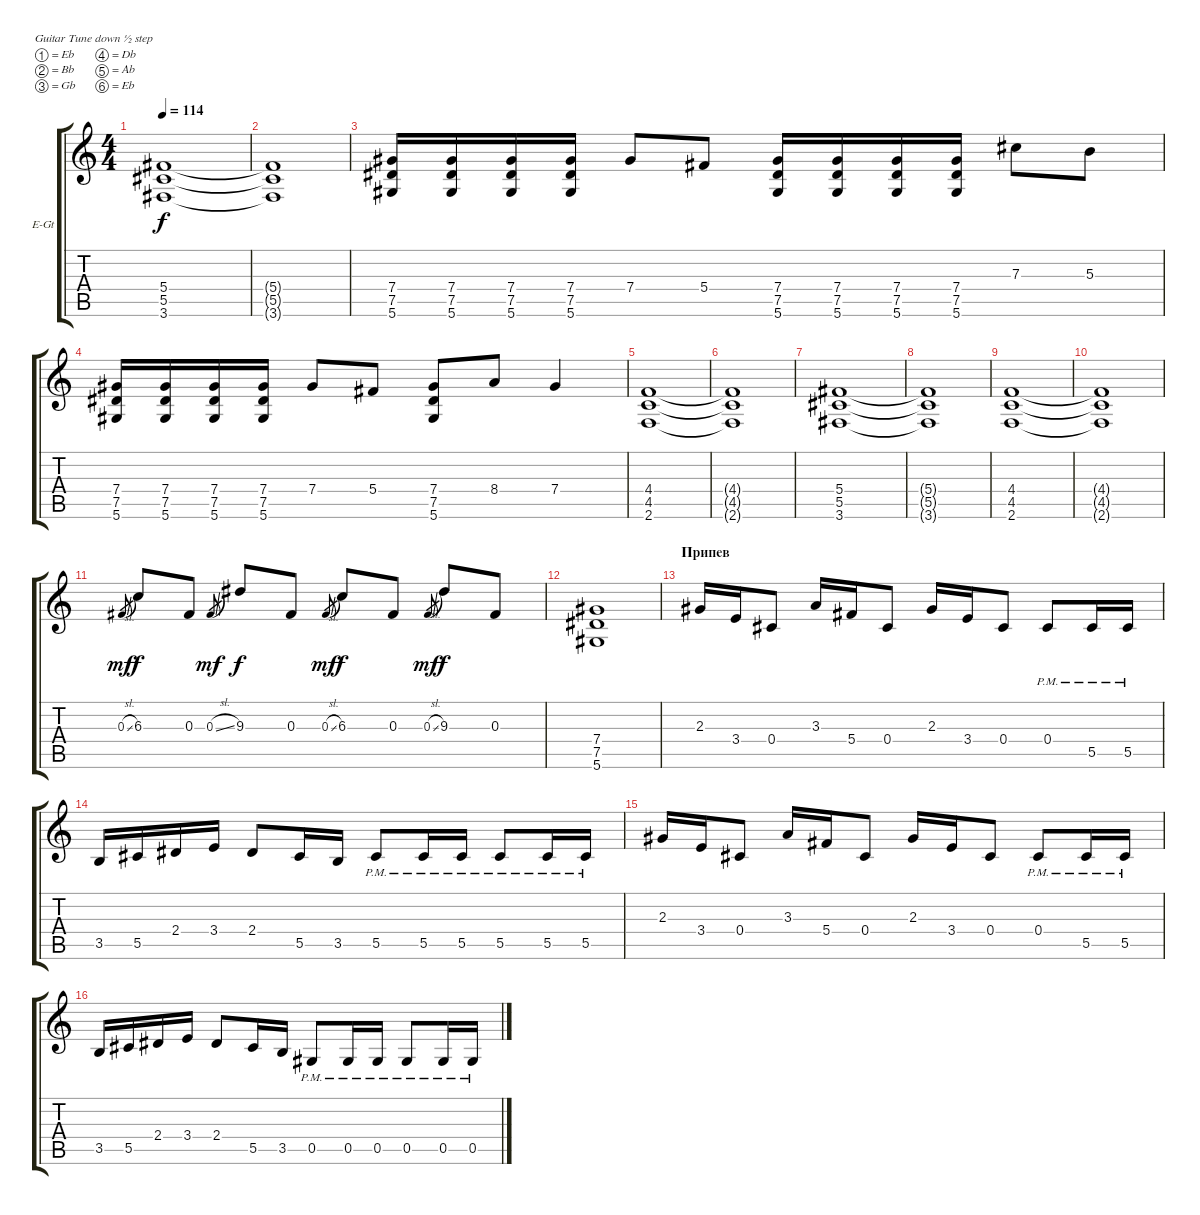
\bracketExtendMode groupsimilarinstruments
\firstSystemTrackNameOrientation horizontal
\otherSystemsTrackNameOrientation horizontal
\track ("Гитара 2" "E-Gt") {instrument distortionguitar}
\staff {score tabs}
\tuning (Eb4 Bb3 Gb3 Db3 Ab2 Eb2)
\ts (4 4)
\tempo 114
\clef g2
\ks c
(5.4{t} 5.5{t} 3.6{t}).1{dy f} |
(5.4{t} 5.5{t} 3.6{t}).1 |
(7.5 5.6 7.4).16 (7.5 5.6 7.4).16 (7.5 5.6 7.4).16 (7.5 5.6 7.4).16 7.4.8 5.4.8 (7.5 5.6 7.4).16 (7.5 5.6 7.4).16 (7.5 5.6 7.4).16 (7.5 5.6 7.4).16 7.3.8 5.3.8 |
(7.5 5.6 7.4).16 (7.5 5.6 7.4).16 (7.5 5.6 7.4).16 (7.5 5.6 7.4).16 7.4.8 5.4.8 (7.5 5.6 7.4).8 8.4.8 7.4.4 |
(4.4 4.5 2.6).1 |
(4.4{t} 4.5{t} 2.6{t}).1 |
(5.4 5.5 3.6).1 |
(5.4{t} 5.5{t} 3.6{t}).1 |
(4.4 4.5 2.6).1 |
(4.4{t} 4.5{t} 2.6{t}).1 |
0.3{sl}.8{gr dy mf} 6.3.8{dy f} 0.3.8 0.3{sl}.8{gr dy mf} 9.3.8{dy f} 0.3.8 0.3{sl}.8{gr dy mf} 6.3.8{dy f} 0.3.8 0.3{sl}.8{gr dy mf} 9.3.8{dy f} 0.3.8 |
(7.4 7.5 5.6).1 |
\section ("" "Припев")
2.3.16 3.4.16 0.4.8 3.3.16 5.4.16 0.4.8 2.3.16 3.4.16 0.4.8 0.4{pm}.8 5.5{pm}.16 5.5{pm}.16 |
3.5.16 5.5.16 2.4.16 3.4.16 2.4.8 5.5.16 3.5.16 5.5{pm}.8 5.5{pm}.16 5.5{pm}.16 5.5{pm}.8 5.5{pm}.16 5.5{pm}.16 |
2.3.16 3.4.16 0.4.8 3.3.16 5.4.16 0.4.8 2.3.16 3.4.16 0.4.8 0.4{pm}.8 5.5{pm}.16 5.5{pm}.16 |
3.5.16 5.5.16 2.4.16 3.4.16 2.4.8 5.5.16 3.5.16 0.5{pm}.8 0.5{pm}.16 0.5{pm}.16 0.5{pm}.8 0.5{pm}.16 0.5{pm}.16
